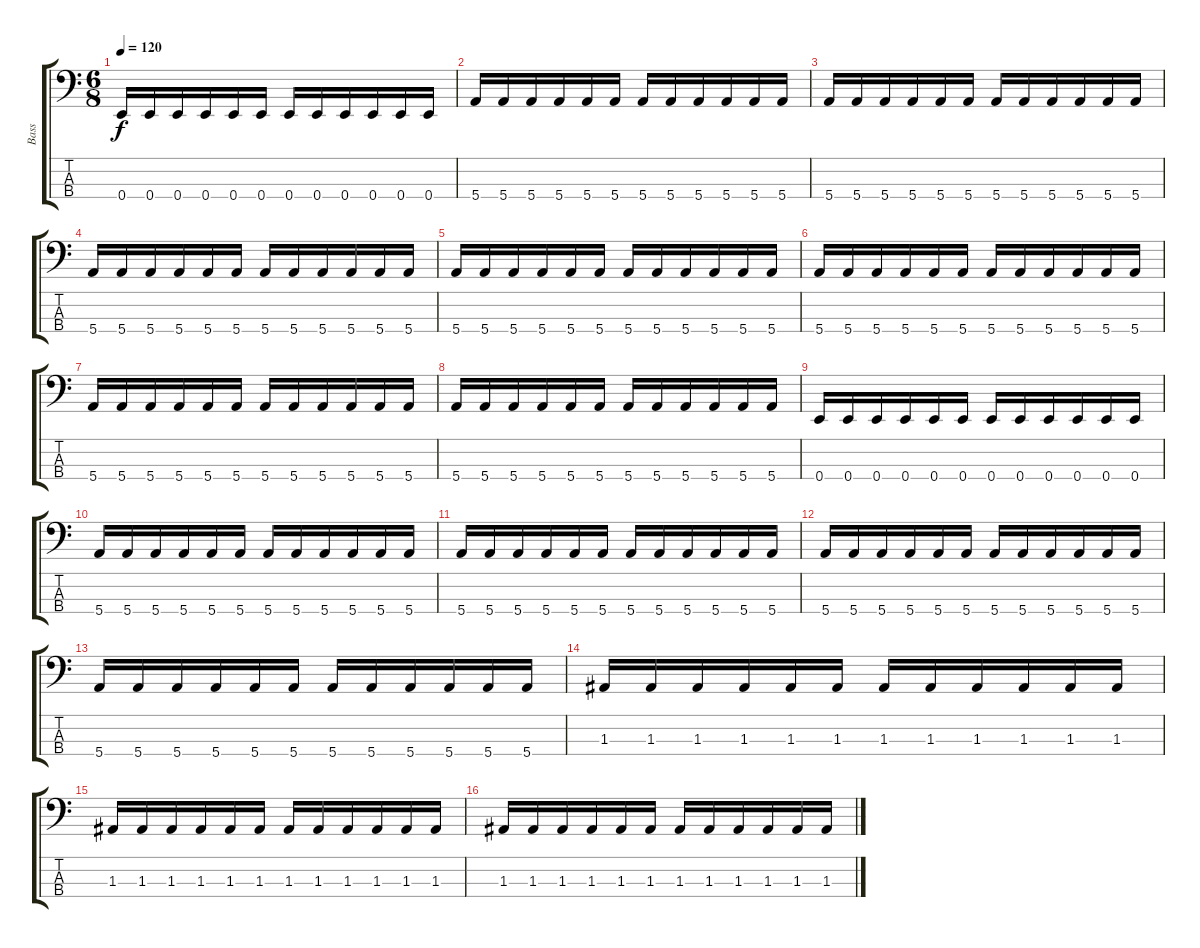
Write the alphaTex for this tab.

\track ("Bass" "Bass") {instrument electricbasspick}
\staff {score tabs}
\tuning (G2 D2 A1 E1) {hide}
\ts (6 8)
\tempo 120
\clef f4
\ks c
0.4.16{dy f} 0.4.16 0.4.16 0.4.16 0.4.16 0.4.16 0.4.16 0.4.16 0.4.16 0.4.16 0.4.16 0.4.16 |
5.4.16 5.4.16 5.4.16 5.4.16 5.4.16 5.4.16 5.4.16 5.4.16 5.4.16 5.4.16 5.4.16 5.4.16 |
5.4.16 5.4.16 5.4.16 5.4.16 5.4.16 5.4.16 5.4.16 5.4.16 5.4.16 5.4.16 5.4.16 5.4.16 |
5.4.16 5.4.16 5.4.16 5.4.16 5.4.16 5.4.16 5.4.16 5.4.16 5.4.16 5.4.16 5.4.16 5.4.16 |
5.4.16 5.4.16 5.4.16 5.4.16 5.4.16 5.4.16 5.4.16 5.4.16 5.4.16 5.4.16 5.4.16 5.4.16 |
5.4.16 5.4.16 5.4.16 5.4.16 5.4.16 5.4.16 5.4.16 5.4.16 5.4.16 5.4.16 5.4.16 5.4.16 |
5.4.16 5.4.16 5.4.16 5.4.16 5.4.16 5.4.16 5.4.16 5.4.16 5.4.16 5.4.16 5.4.16 5.4.16 |
5.4.16 5.4.16 5.4.16 5.4.16 5.4.16 5.4.16 5.4.16 5.4.16 5.4.16 5.4.16 5.4.16 5.4.16 |
0.4.16 0.4.16 0.4.16 0.4.16 0.4.16 0.4.16 0.4.16 0.4.16 0.4.16 0.4.16 0.4.16 0.4.16 |
5.4.16 5.4.16 5.4.16 5.4.16 5.4.16 5.4.16 5.4.16 5.4.16 5.4.16 5.4.16 5.4.16 5.4.16 |
5.4.16 5.4.16 5.4.16 5.4.16 5.4.16 5.4.16 5.4.16 5.4.16 5.4.16 5.4.16 5.4.16 5.4.16 |
5.4.16 5.4.16 5.4.16 5.4.16 5.4.16 5.4.16 5.4.16 5.4.16 5.4.16 5.4.16 5.4.16 5.4.16 |
5.4.16 5.4.16 5.4.16 5.4.16 5.4.16 5.4.16 5.4.16 5.4.16 5.4.16 5.4.16 5.4.16 5.4.16 |
1.3.16 1.3.16 1.3.16 1.3.16 1.3.16 1.3.16 1.3.16 1.3.16 1.3.16 1.3.16 1.3.16 1.3.16 |
1.3.16 1.3.16 1.3.16 1.3.16 1.3.16 1.3.16 1.3.16 1.3.16 1.3.16 1.3.16 1.3.16 1.3.16 |
1.3.16 1.3.16 1.3.16 1.3.16 1.3.16 1.3.16 1.3.16 1.3.16 1.3.16 1.3.16 1.3.16 1.3.16
